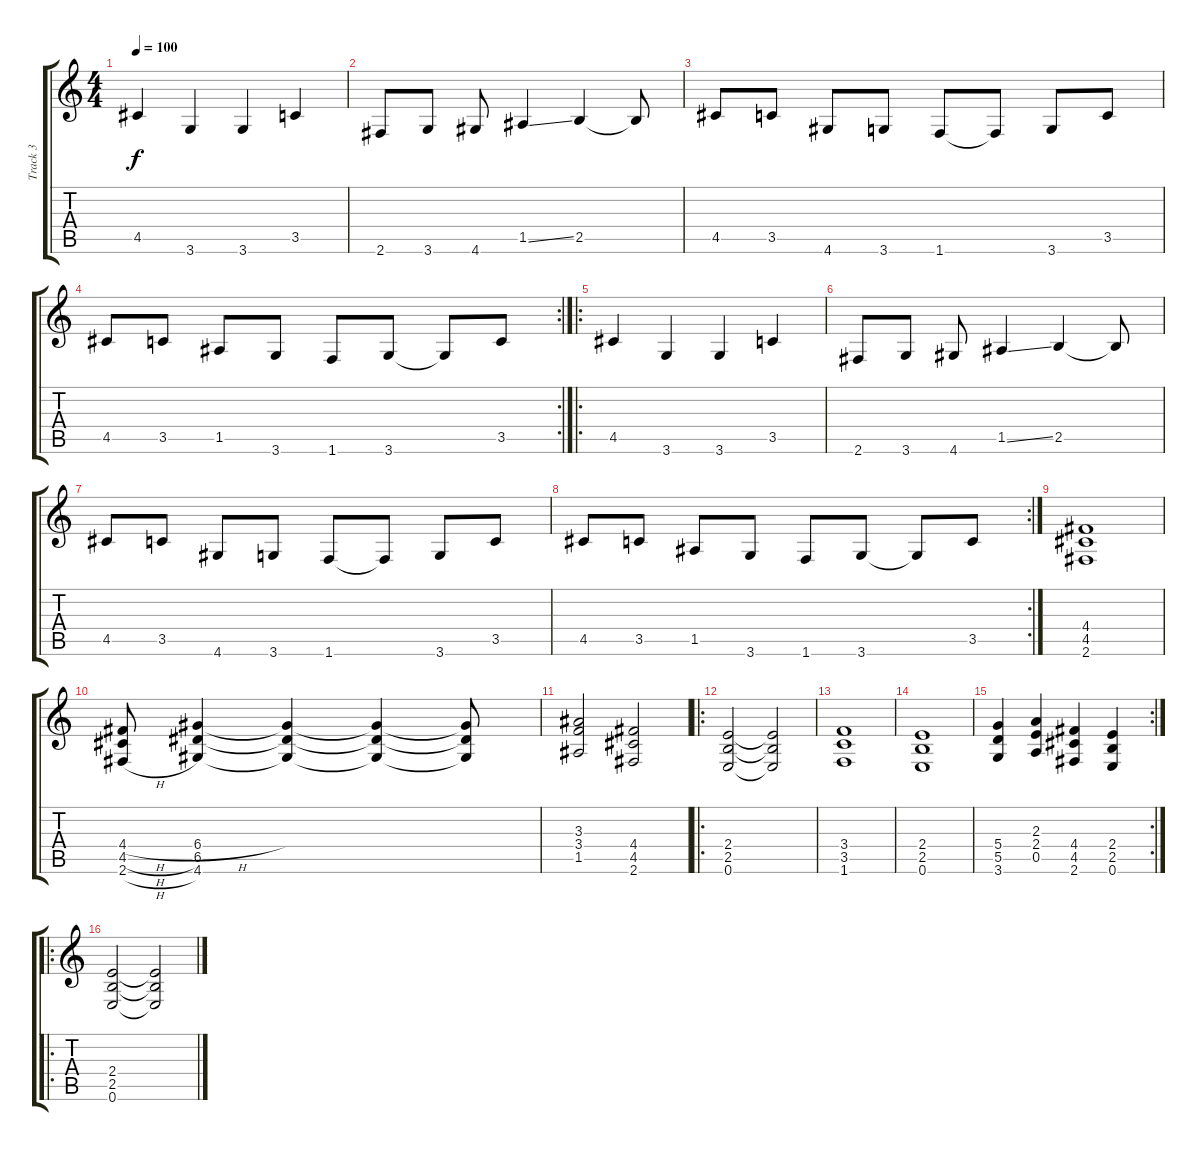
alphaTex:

\track ("Track 3" "Track 3") {instrument distortionguitar}
\staff {score tabs}
\tuning (E4 B3 G3 D3 A2 E2) {hide}
\ts (4 4)
\tempo 100
\clef g2
\ks c
4.5.4{dy f instrument distortionguitar} 3.6.4 3.6.4 3.5.4 |
2.6.8 3.6.8 4.6.8 1.5{ss}.4 2.5.4 2.5{t}.8 |
4.5.8 3.5.8 4.6.8 3.6.8 1.6.8 1.6{t}.8 3.6.8 3.5.8 |
\rc 2
4.5.8 3.5.8 1.5.8 3.6.8 1.6.8 3.6.8 3.6{t}.8 3.5.8 |
\ro
4.5.4 3.6.4 3.6.4 3.5.4 |
2.6.8 3.6.8 4.6.8 1.5{ss}.4 2.5.4 2.5{t}.8 |
4.5.8 3.5.8 4.6.8 3.6.8 1.6.8 1.6{t}.8 3.6.8 3.5.8 |
\rc 2
4.5.8 3.5.8 1.5.8 3.6.8 1.6.8 3.6.8 3.6{t}.8 3.5.8 |
(4.4 4.5 2.6).1 |
(4.4{h} 4.5{h} 2.6{h}).8 (6.4{h} 6.5 4.6).4 (6.4{t} 6.5{t} 4.6{t}).4 (6.4{t} 6.5{t} 4.6{t}).4 (6.4{t} 6.5{t} 4.6{t}).8 |
(3.3 3.4 1.5).2 (4.4 4.5 2.6).2 |
\ro
(2.4 2.5 0.6).2 (2.4{t} 2.5{t} 0.6{t}).2 |
(3.4 3.5 1.6).1 |
(2.4 2.5 0.6).1 |
\rc 2
(5.4 5.5 3.6).4 (2.3 2.4 0.5).4 (4.4 4.5 2.6).4 (2.4 2.5 0.6).4 |
\ro
(2.4 2.5 0.6).2 (2.4{t} 2.5{t} 0.6{t}).2
